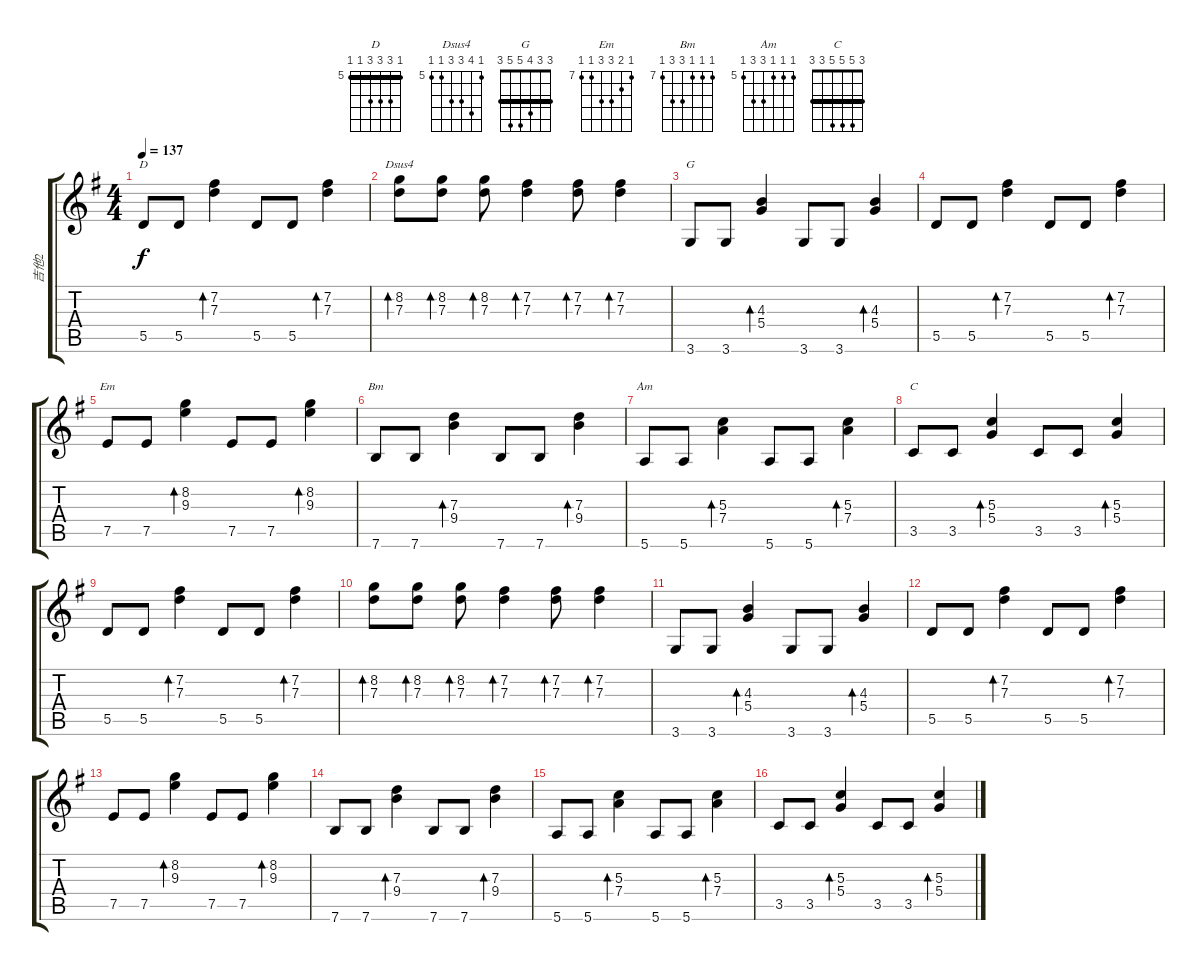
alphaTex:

\track ("吉他2" "吉他2") {instrument overdrivenguitar}
\staff {score tabs}
\tuning (E4 B3 G3 D3 A2 E2) {hide}
\chord ("D" 5 7 7 7 5 5) {firstfret 5 barre 5}
\chord ("Dsus4" 5 8 7 7 5 5) {firstfret 5}
\chord ("G" 3 3 4 5 5 3) {barre 3}
\chord ("Em" 7 8 9 9 7 7) {firstfret 7}
\chord ("Bm" 7 7 7 9 9 7) {firstfret 7}
\chord ("Am" 5 5 5 7 7 5) {firstfret 5}
\chord ("C" 3 5 5 5 3 3) {barre 3}
\ts (4 4)
\tempo 137
\clef g2
\ks g
5.5.8{ch "D" dy f} 5.5.8 (7.2 7.3).4{bd 60} 5.5.8 5.5.8 (7.2 7.3).4{bd 60} |
(8.2 7.3).8{bd 60 ch "Dsus4"} (8.2 7.3).8{bd 60} (8.2 7.3).8{bd 60} (7.2 7.3).4{bd 60} (7.2 7.3).8{bd 60} (7.2 7.3).4{bd 60} |
3.6.8{ch "G"} 3.6.8 (4.3 5.4).4{bd 60} 3.6.8 3.6.8 (4.3 5.4).4{bd 60} |
5.5.8 5.5.8 (7.2 7.3).4{bd 60} 5.5.8 5.5.8 (7.2 7.3).4{bd 60} |
7.5.8{ch "Em"} 7.5.8 (8.2 9.3).4{bd 60} 7.5.8 7.5.8 (8.2 9.3).4{bd 60} |
7.6.8{ch "Bm"} 7.6.8 (7.3 9.4).4{bd 60} 7.6.8 7.6.8 (7.3 9.4).4{bd 60} |
5.6.8{ch "Am"} 5.6.8 (5.3 7.4).4{bd 60} 5.6.8 5.6.8 (5.3 7.4).4{bd 60} |
3.5.8{ch "C"} 3.5.8 (5.3 5.4).4{bd 60} 3.5.8 3.5.8 (5.3 5.4).4{bd 60} |
5.5.8 5.5.8 (7.2 7.3).4{bd 60} 5.5.8 5.5.8 (7.2 7.3).4{bd 60} |
(8.2 7.3).8{bd 60} (8.2 7.3).8{bd 60} (8.2 7.3).8{bd 60} (7.2 7.3).4{bd 60} (7.2 7.3).8{bd 60} (7.2 7.3).4{bd 60} |
3.6.8 3.6.8 (4.3 5.4).4{bd 60} 3.6.8 3.6.8 (4.3 5.4).4{bd 60} |
5.5.8 5.5.8 (7.2 7.3).4{bd 60} 5.5.8 5.5.8 (7.2 7.3).4{bd 60} |
7.5.8 7.5.8 (8.2 9.3).4{bd 60} 7.5.8 7.5.8 (8.2 9.3).4{bd 60} |
7.6.8 7.6.8 (7.3 9.4).4{bd 60} 7.6.8 7.6.8 (7.3 9.4).4{bd 60} |
5.6.8 5.6.8 (5.3 7.4).4{bd 60} 5.6.8 5.6.8 (5.3 7.4).4{bd 60} |
3.5.8 3.5.8 (5.3 5.4).4{bd 60} 3.5.8 3.5.8 (5.3 5.4).4{bd 60}
